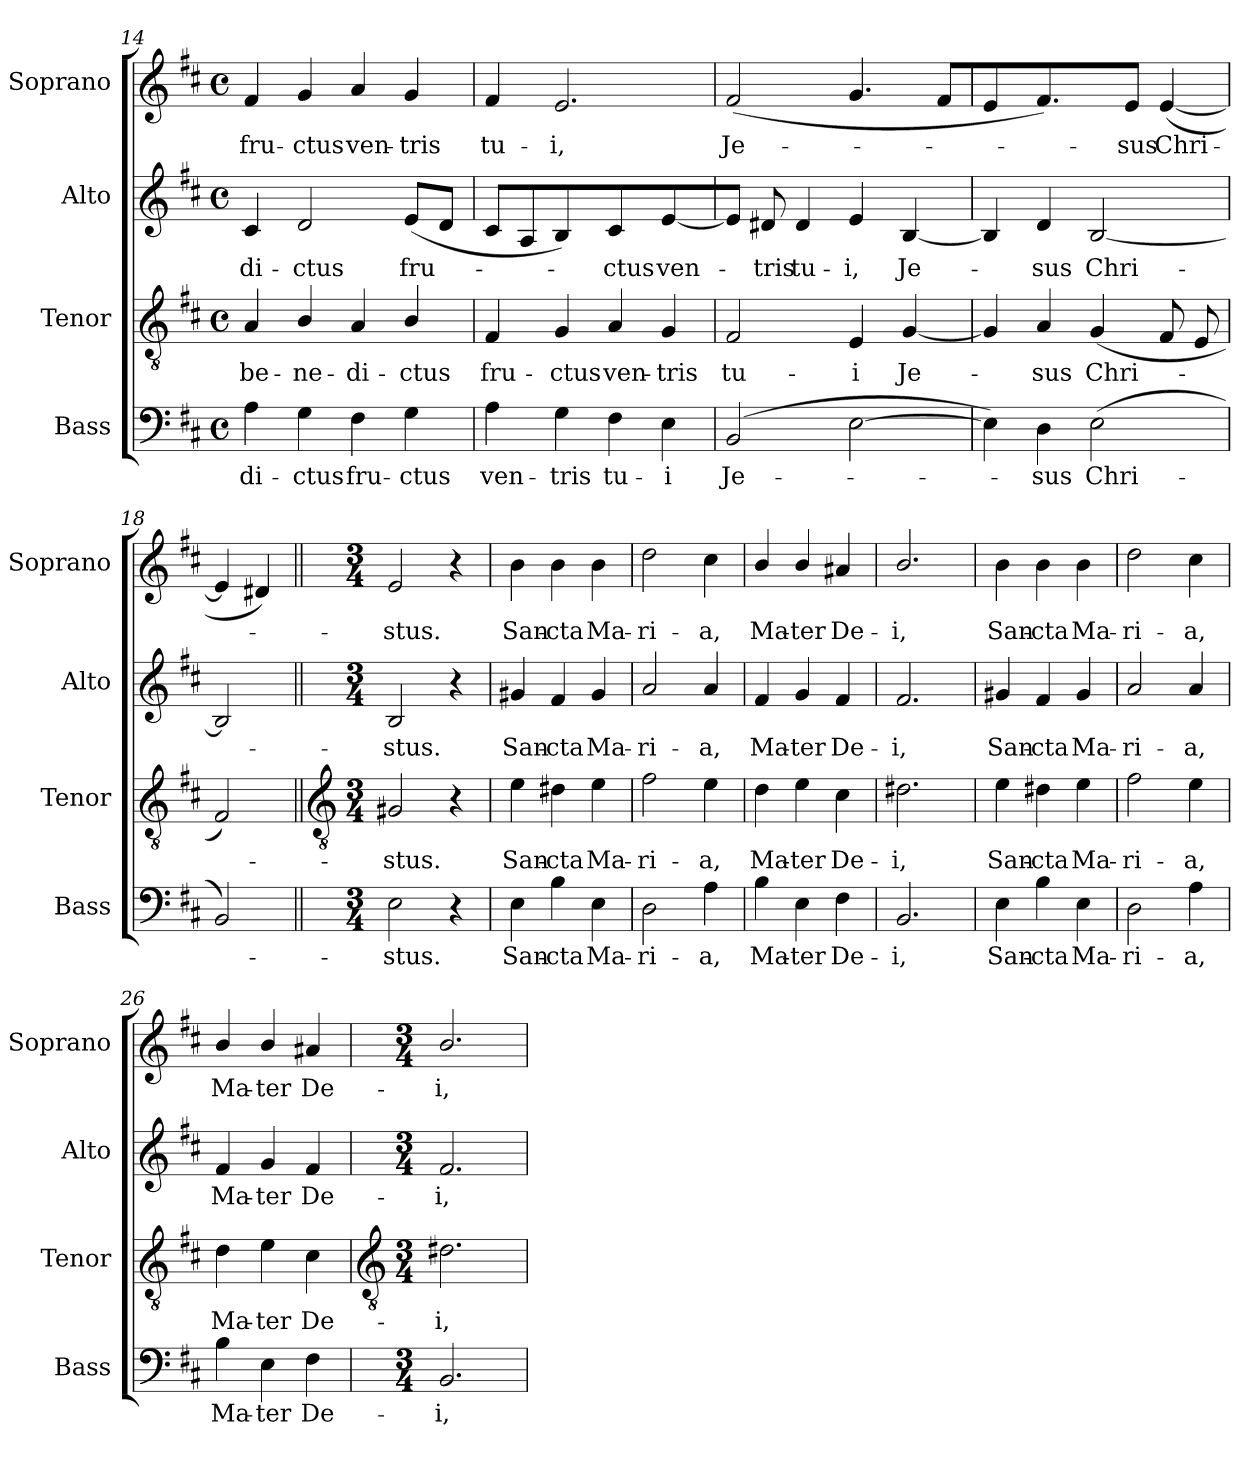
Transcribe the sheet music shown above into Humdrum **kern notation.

**kern	**text	**kern	**text	**kern	**text	**kern	**text
*part4	*part4	*part3	*part3	*part2	*part2	*part1	*part1
*staff4	*staff4	*staff3	*staff3	*staff2	*staff2	*staff1	*staff1
*I"Bass	*	*I"Tenor	*	*I"Alto	*	*I"Soprano	*
*I'Bass	*	*I'Tenor	*	*I'Alto	*	*I'Soprano	*
*clefF4	*	*clefGv2	*	*clefG2	*	*clefG2	*
*k[f#c#]	*	*k[f#c#]	*	*k[f#c#]	*	*k[f#c#]	*
*D:	*	*D:	*	*D:	*	*D:	*
*M4/4	*	*M4/4	*	*M4/4	*	*M4/4	*
*met(c)	*	*met(c)	*	*met(c)	*	*met(c)	*
=14	=14	=14	=14	=14	=14	=14	=14
!	!LO:LY:b	!	!LO:LY:b	!	!LO:LY:b	!	!LO:LY:b
4A	-di-	4A	be-	4c#	-di-	4f#	fru-
!	!LO:LY:b	!	!LO:LY:b	!	!LO:LY:b	!	!LO:LY:b
4G	-ctus	4B/	-ne-	2d	-ctus	4g	-ctus
!	!LO:LY:b	!	!LO:LY:b	!	!	!	!LO:LY:b
4F#	fru-	4A	-di-	.	.	4a	ven-
!	!LO:LY:b	!	!LO:LY:b	!	!LO:LY:b	!	!LO:LY:b
4G	-ctus	4B/	-ctus	(<8eL	fru-	4g	-tris
.	.	.	.	8dJ	.	.	.
=15	=15	=15	=15	=15	=15	=15	=15
!	!LO:LY:b	!	!LO:LY:b	!	!	!	!LO:LY:b
4A	ven-	4F#	fru-	8c#L	.	4f#	tu-
.	.	.	.	8A	.	.	.
!	!LO:LY:b	!	!LO:LY:b	!	!	!	!LO:LY:b
4G	-tris	4G	-ctus	4B)	.	2.e	-i,
!	!LO:LY:b	!	!LO:LY:b	!	!LO:LY:b	!	!
4F#	tu-	4A	ven-	4c#	ctus	.	.
!	!LO:LY:b	!	!LO:LY:b	!	!LO:LY:b	!	!
4E	-i	4G	-tris	[4e	ven-	.	.
=16	=16	=16	=16	=16	=16	=16	=16
!	!LO:LY:b	!	!LO:LY:b	!	!	!	!LO:LY:b
(>2BB	Je-	2F#	tu-	8eJ]	.	(<2f#	Je-
!	!	!	!	!	!LO:LY:b	!	!
.	.	.	.	8d#X	tris	.	.
!	!	!	!	!	!LO:LY:b	!	!
.	.	.	.	4d#	tu-	.	.
!	!	!	!LO:LY:b	!	!LO:LY:b	!	!
[2E	.	4E	-i	4e	-i,	4.g	.
!	!	!	!LO:LY:b	!	!LO:LY:b	!	!
.	.	[4G	Je-	[4B	Je-	.	.
.	.	.	.	.	.	8f#L	.
=17	=17	=17	=17	=17	=17	=17	=17
4E])	.	4G]	.	4B]	.	4e	.
!	!LO:LY:b	!	!LO:LY:b	!	!LO:LY:b	!	!
4D	sus	4A	sus	4d	sus	4.f#)	.
!	!LO:LY:b	!	!LO:LY:b	!	!LO:LY:b	!	!
(<2E	Chri-	(<4G	Chri-	[2B	Chri-	.	.
!	!	!	!	!	!	!	!LO:LY:b
.	.	.	.	.	.	8eJ	sus
!	!	!	!	!	!	!	!LO:LY:b
.	.	8F#L	.	.	.	(<[4e	Chri-
.	.	8E	.	.	.	.	.
=18	=18	=18	=18	=18	=18	=18	=18
2BB)	.	2F#)	.	2B]	.	4e]	.
.	.	.	.	.	.	4d#X)	.
!!LO:LB:g=z
=19||	=19||	=19||	=19||	=19||	=19||	=19||	=19||
*	*	*clefGv2	*	*	*	*	*
*M3/4	*	*M3/4	*	*M3/4	*	*M3/4	*
!	!LO:LY:b	!	!LO:LY:b	!	!LO:LY:b	!	!LO:LY:b
2E	stus.	2G#X	stus.	2B	stus.	2e	stus.
4r	.	4r	.	4r	.	4r	.
=20	=20	=20	=20	=20	=20	=20	=20
!	!LO:LY:b	!	!LO:LY:b	!	!LO:LY:b	!	!LO:LY:b
4E	San-	4e	San-	4g#X	San-	4b	San-
!	!LO:LY:b	!	!LO:LY:b	!	!LO:LY:b	!	!LO:LY:b
4B	-cta	4d#X	-cta	4f#	-cta	4b	-cta
!	!LO:LY:b	!	!LO:LY:b	!	!LO:LY:b	!	!LO:LY:b
4E	Ma-	4e	Ma-	4g#	Ma-	4b	Ma-
=21	=21	=21	=21	=21	=21	=21	=21
!	!LO:LY:b	!	!LO:LY:b	!	!LO:LY:b	!	!LO:LY:b
2D	-ri-	2f#	-ri-	2a	-ri-	2dd	-ri-
!	!LO:LY:b	!	!LO:LY:b	!	!LO:LY:b	!	!LO:LY:b
4A	-a,	4e	-a,	4a	-a,	4cc#	-a,
=22	=22	=22	=22	=22	=22	=22	=22
!	!LO:LY:b	!	!LO:LY:b	!	!LO:LY:b	!	!LO:LY:b
4B	Ma-	4d	Ma-	4f#	Ma-	4b/	Ma-
!	!LO:LY:b	!	!LO:LY:b	!	!LO:LY:b	!	!LO:LY:b
4E	-ter	4e	-ter	4g	-ter	4b/	-ter
!	!LO:LY:b	!	!LO:LY:b	!	!LO:LY:b	!	!LO:LY:b
4F#	De-	4c#	De-	4f#	De-	4a#X	De-
=23	=23	=23	=23	=23	=23	=23	=23
!	!LO:LY:b	!	!LO:LY:b	!	!LO:LY:b	!	!LO:LY:b
2.BB	-i,	2.d#X	-i,	2.f#	-i,	2.b/	-i,
=24	=24	=24	=24	=24	=24	=24	=24
!	!LO:LY:b	!	!LO:LY:b	!	!LO:LY:b	!	!LO:LY:b
4E	San-	4e	San-	4g#X	San-	4b	San-
!	!LO:LY:b	!	!LO:LY:b	!	!LO:LY:b	!	!LO:LY:b
4B	-cta	4d#X	-cta	4f#	-cta	4b	-cta
!	!LO:LY:b	!	!LO:LY:b	!	!LO:LY:b	!	!LO:LY:b
4E	Ma-	4e	Ma-	4g#	Ma-	4b	Ma-
=25	=25	=25	=25	=25	=25	=25	=25
!	!LO:LY:b	!	!LO:LY:b	!	!LO:LY:b	!	!LO:LY:b
2D	-ri-	2f#	-ri-	2a	-ri-	2dd	-ri-
!	!LO:LY:b	!	!LO:LY:b	!	!LO:LY:b	!	!LO:LY:b
4A	-a,	4e	-a,	4a	-a,	4cc#	-a,
=26	=26	=26	=26	=26	=26	=26	=26
!	!LO:LY:b	!	!LO:LY:b	!	!LO:LY:b	!	!LO:LY:b
4B	Ma-	4d	Ma-	4f#	Ma-	4b/	Ma-
!	!LO:LY:b	!	!LO:LY:b	!	!LO:LY:b	!	!LO:LY:b
4E	-ter	4e	-ter	4g	-ter	4b/	-ter
!	!LO:LY:b	!	!LO:LY:b	!	!LO:LY:b	!	!LO:LY:b
4F#	De-	4c#	De-	4f#	De-	4a#X	De-
!!LO:LB:g=z
=27	=27	=27	=27	=27	=27	=27	=27
*	*	*clefGv2	*	*	*	*	*
*M3/4	*	*M3/4	*	*M3/4	*	*M3/4	*
!	!LO:LY:b	!	!LO:LY:b	!	!LO:LY:b	!	!LO:LY:b
2.BB	-i,	2.d#X	-i,	2.f#	-i,	2.b/	-i,
=	=	=	=	=	=	=	=
*-	*-	*-	*-	*-	*-	*-	*-
